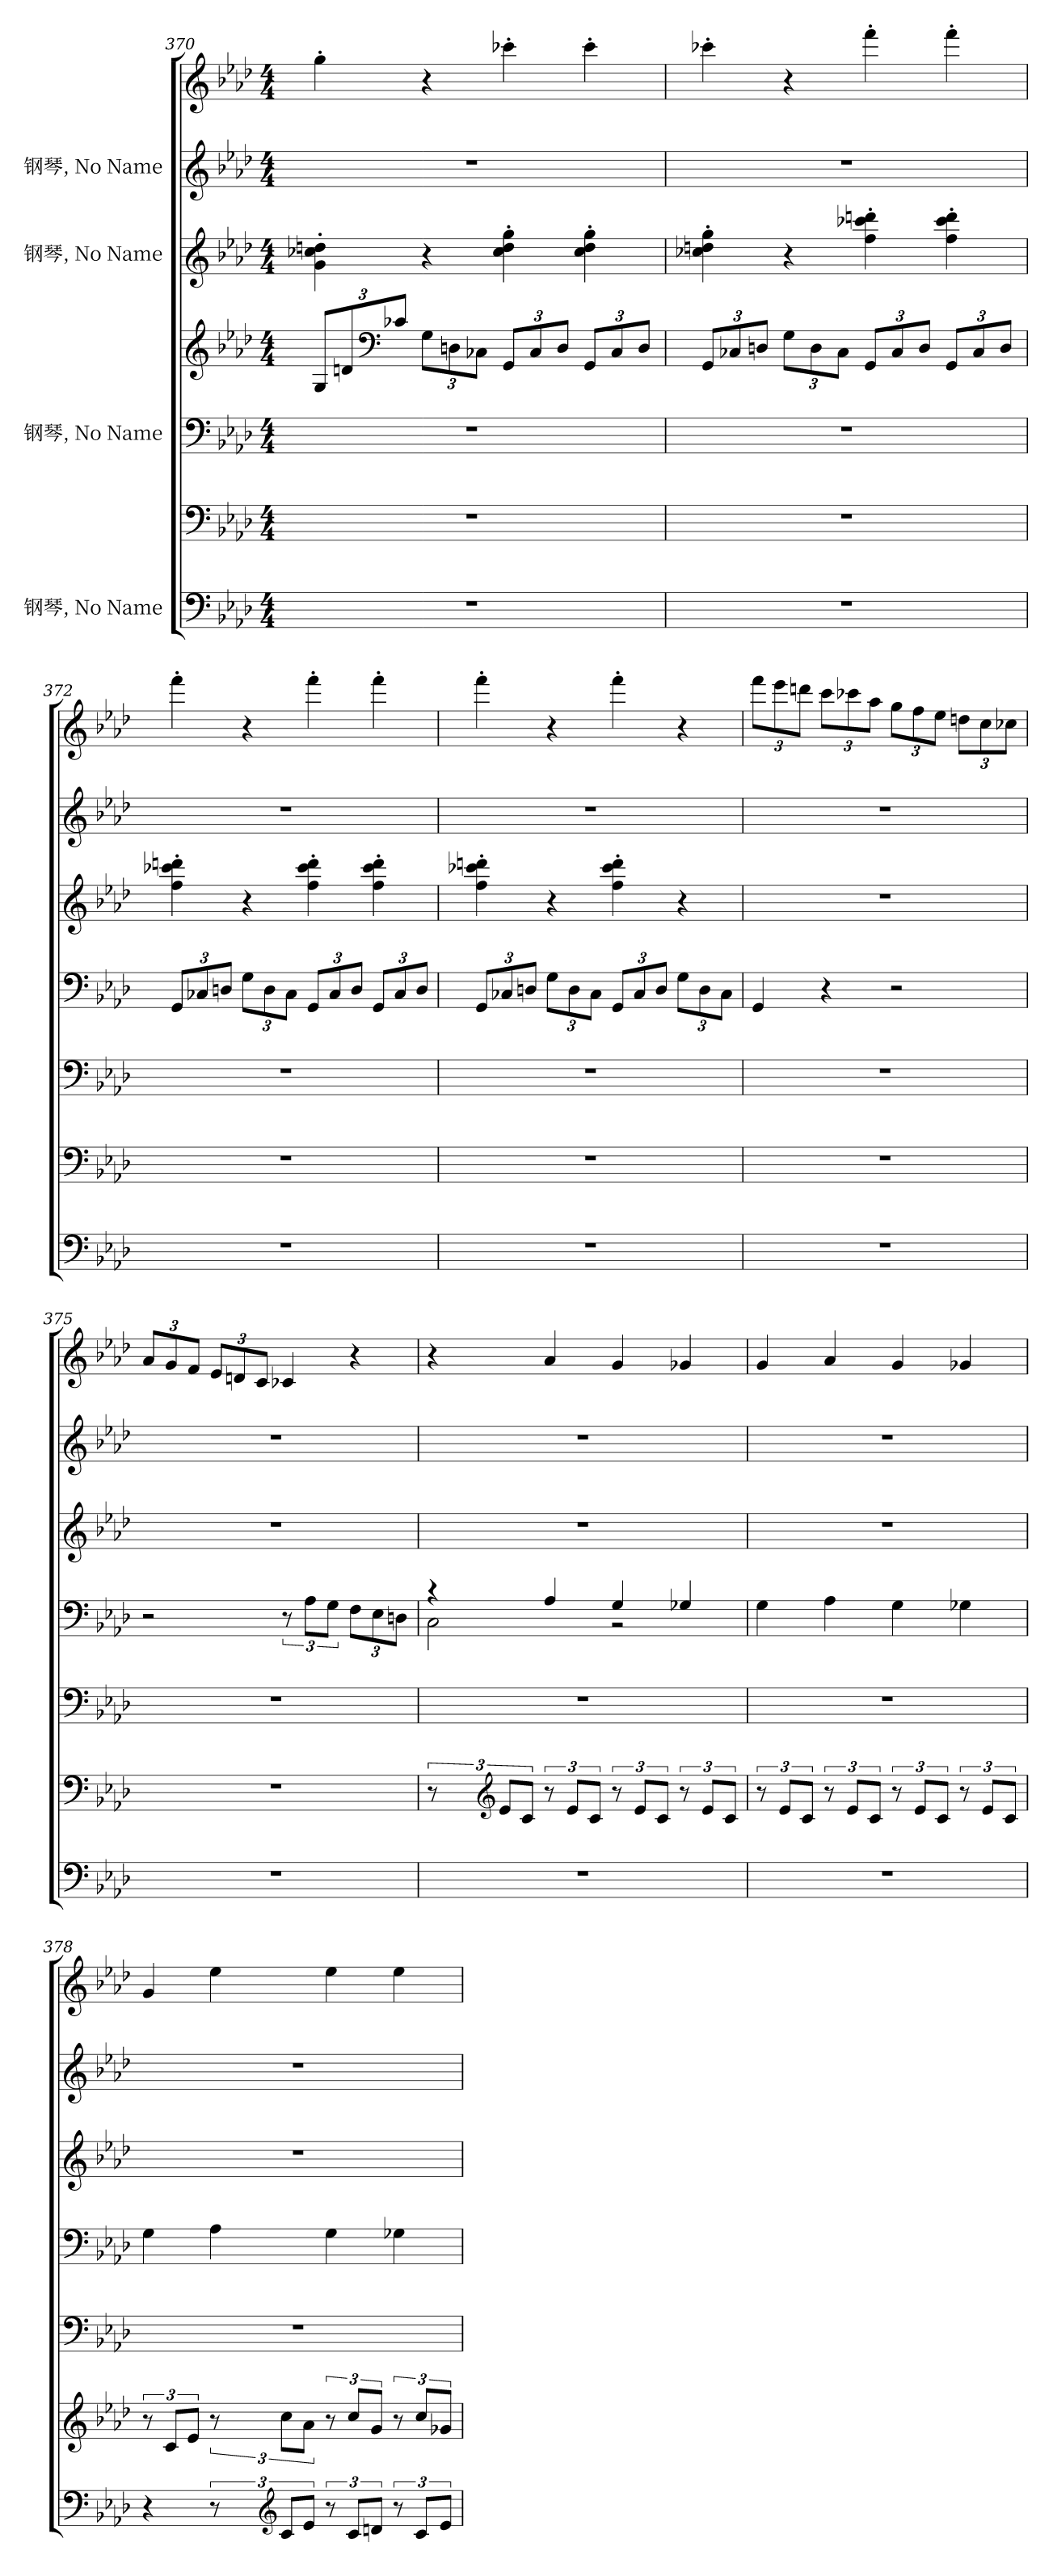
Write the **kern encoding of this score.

**kern	**kern	**kern	**kern	**kern	**kern	**kern
*part4	*part4	*part3	*part3	*part2	*part1	*part1
*staff7	*staff6	*staff5	*staff4	*staff3	*staff2	*staff1
*I"钢琴, No Name	*	*I"钢琴, No Name	*	*I"钢琴, No Name	*I"钢琴, No Name	*
*clefF4	*clefF4	*clefF4	*clefG2	*clefG2	*clefG2	*clefG2
*k[b-e-a-d-]	*k[b-e-a-d-]	*k[b-e-a-d-]	*k[b-e-a-d-]	*k[b-e-a-d-]	*k[b-e-a-d-]	*k[b-e-a-d-]
*M4/4	*M4/4	*M4/4	*M4/4	*M4/4	*M4/4	*M4/4
*MM203	*MM203	*MM203	*MM203	*MM203	*MM203	*MM203
*	*	*	*Xbrackettup	*	*	*
=370	=370	=370	=370	=370	=370	=370
1r	1r	1r	12G/L	4g\' 4cc-X\' 4ddn\'	1r	4gg'\
.	.	.	12dn/	.	.	.
*	*	*	*clefF4	*	*	*
.	.	.	12c-X/J	.	.	.
.	.	.	12G\L	4r	.	4r
.	.	.	12Dn\	.	.	.
.	.	.	12C-X\J	.	.	.
*	*	*	*	*	*	*MM201
.	.	.	12GG/L	4cc-\' 4dd\' 4gg\'	.	4ccc-X'\
.	.	.	12C-/	.	.	.
.	.	.	12D/J	.	.	.
.	.	.	12GG/L	4cc-\' 4dd\' 4gg\'	.	4ccc-'\
.	.	.	12C-/	.	.	.
.	.	.	12D/J	.	.	.
!!LO:PB:g=z
=371	=371	=371	=371	=371	=371	=371
*	*	*	*	*	*	*MM203
1r	1r	1r	12GG/L	4cc-X\' 4ddn\' 4gg\'	1r	4ccc-X'\
.	.	.	12C-X/	.	.	.
.	.	.	12Dn/J	.	.	.
.	.	.	12G\L	4r	.	4r
.	.	.	12D\	.	.	.
.	.	.	12C-\J	.	.	.
*	*	*	*	*	*	*MM201
.	.	.	12GG/L	4ff\' 4ccc-X\' 4dddn\'	.	4fff'\
.	.	.	12C-/	.	.	.
.	.	.	12D/J	.	.	.
.	.	.	12GG/L	4ff\' 4ccc-\' 4ddd\'	.	4fff'\
.	.	.	12C-/	.	.	.
.	.	.	12D/J	.	.	.
=372	=372	=372	=372	=372	=372	=372
*	*	*	*	*	*	*MM203
1r	1r	1r	12GG/L	4ff\' 4ccc-X\' 4dddn\'	1r	4fff'\
.	.	.	12C-X/	.	.	.
.	.	.	12Dn/J	.	.	.
.	.	.	12G\L	4r	.	4r
.	.	.	12D\	.	.	.
.	.	.	12C-\J	.	.	.
*	*	*	*	*	*	*MM201
.	.	.	12GG/L	4ff\' 4ccc-\' 4ddd\'	.	4fff'\
.	.	.	12C-/	.	.	.
.	.	.	12D/J	.	.	.
.	.	.	12GG/L	4ff\' 4ccc-\' 4ddd\'	.	4fff'\
.	.	.	12C-/	.	.	.
.	.	.	12D/J	.	.	.
!!LO:PB:g=z
=373	=373	=373	=373	=373	=373	=373
*	*	*	*	*	*	*MM203
1r	1r	1r	12GG/L	4ff\' 4ccc-X\' 4dddn\'	1r	4fff'\
.	.	.	12C-X/	.	.	.
.	.	.	12Dn/J	.	.	.
.	.	.	12G\L	4r	.	4r
.	.	.	12D\	.	.	.
.	.	.	12C-\J	.	.	.
*	*	*	*	*	*	*MM203
.	.	.	12GG/L	4ff\' 4ccc-\' 4ddd\'	.	4fff'\
.	.	.	12C-/	.	.	.
.	.	.	12D/J	.	.	.
.	.	.	12G\L	4r	.	4r
.	.	.	12D\	.	.	.
.	.	.	12C-\J	.	.	.
=374	=374	=374	=374	=374	=374	=374
*	*	*	*	*	*	*Xbrackettup
*	*	*	*	*	*	*MM203
1r	1r	1r	4GG/	1r	1r	12fff\L
.	.	.	.	.	.	12eee-\
.	.	.	.	.	.	12dddn\J
.	.	.	4r	.	.	12ccc\L
.	.	.	.	.	.	12ccc-X\
.	.	.	.	.	.	12aa-\J
.	.	.	2r	.	.	12gg\L
.	.	.	.	.	.	12ff\
.	.	.	.	.	.	12ee-\J
.	.	.	.	.	.	12ddn\L
.	.	.	.	.	.	12cc\
.	.	.	.	.	.	12cc-X\J
!!LO:PB:g=z
=375	=375	=375	=375	=375	=375	=375
1r	1r	1r	2r	1r	1r	12a-/L
.	.	.	.	.	.	12g/
.	.	.	.	.	.	12f/J
.	.	.	.	.	.	12e-/L
.	.	.	.	.	.	12dn/
.	.	.	.	.	.	12c/J
*	*	*	*brackettup	*	*	*
.	.	.	12r	.	.	4c-X/
.	.	.	12A-\L	.	.	.
.	.	.	12G\J	.	.	.
*	*	*	*Xbrackettup	*	*	*
.	.	.	12F\L	.	.	4r
.	.	.	12E-\	.	.	.
.	.	.	12Dn\J	.	.	.
=376	=376	=376	=376	=376	=376	=376
*	*	*	*	*	*	*MM199
*	*	*	*^	*	*	*
1r	12r	1r	4r	2C\	1r	1r	4r
*	*clefG2	*	*	*	*	*	*
.	12e-/L	.	.	.	.	.	.
.	12c/J	.	.	.	.	.	.
*	*	*	*	*	*	*	*MM203
.	12r	.	4A-/	.	.	.	4a-/
.	12e-/L	.	.	.	.	.	.
.	12c/J	.	.	.	.	.	.
.	12r	.	4G/	2r	.	.	4g/
.	12e-/L	.	.	.	.	.	.
.	12c/J	.	.	.	.	.	.
.	12r	.	4G-X/	.	.	.	4g-X/
.	12e-/L	.	.	.	.	.	.
.	12c/J	.	.	.	.	.	.
*	*	*	*v	*v	*	*	*
=377	=377	=377	=377	=377	=377	=377
1r	12r	1r	4G\	1r	1r	4g/
.	12e-/L	.	.	.	.	.
.	12c/J	.	.	.	.	.
*	*	*	*	*	*	*MM203
.	12r	.	4A-\	.	.	4a-/
.	12e-/L	.	.	.	.	.
.	12c/J	.	.	.	.	.
.	12r	.	4G\	.	.	4g/
.	12e-/L	.	.	.	.	.
.	12c/J	.	.	.	.	.
.	12r	.	4G-X\	.	.	4g-X/
.	12e-/L	.	.	.	.	.
.	12c/J	.	.	.	.	.
!!LO:PB:g=z
=378	=378	=378	=378	=378	=378	=378
4r	12r	1r	4G\	1r	1r	4g/
.	12c/L	.	.	.	.	.
.	12e-/J	.	.	.	.	.
*	*	*	*	*	*	*MM203
12r	12r	.	4A-\	.	.	4ee-\
*clefG2	*	*	*	*	*	*
12c/L	12cc\L	.	.	.	.	.
12e-/J	12a-\J	.	.	.	.	.
12r	12r	.	4G\	.	.	4ee-\
12c/L	12cc/L	.	.	.	.	.
12dn/J	12g/J	.	.	.	.	.
12r	12r	.	4G-X\	.	.	4ee-\
12c/L	12cc/L	.	.	.	.	.
12e-/J	12g-X/J	.	.	.	.	.
=	=	=	=	=	=	=
*-	*-	*-	*-	*-	*-	*-
